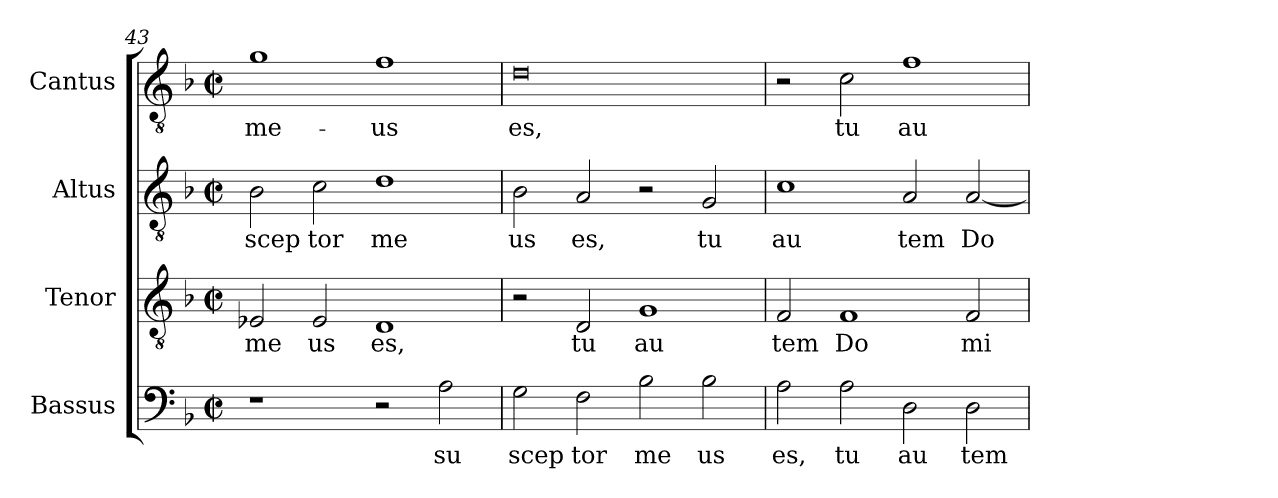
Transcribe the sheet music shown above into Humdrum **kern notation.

**kern	**text	**kern	**text	**kern	**text	**kern	**text
*part4	*part4	*part3	*part3	*part2	*part2	*part1	*part1
*staff4	*staff4	*staff3	*staff3	*staff2	*staff2	*staff1	*staff1
*I"Bassus	*	*I"Tenor	*	*I"Altus	*	*I"Cantus	*
!!LO:PB:g=z
*clefF4	*	*clefGv2	*	*clefGv2	*	*clefGv2	*
*k[b-]	*	*k[b-]	*	*k[b-]	*	*k[b-]	*
*F:	*	*F:	*	*F:	*	*F:	*
*M2/2	*	*M2/2	*	*M2/2	*	*M2/2	*
*met(c|)	*	*met(c|)	*	*met(c|)	*	*met(c|)	*
=43	=43	=43	=43	=43	=43	=43	=43
!	!	!	!LO:LY:b:cj	!	!LO:LY:b:cj	!	!LO:LY:b:cj
1r	.	2E-X/	me	2B-\	scep	1g	me-
!	!	!	!LO:LY:b:cj	!	!LO:LY:b:cj	!	!
.	.	2E-/	us	2c\	tor	.	.
!	!	!	!LO:LY:b:cj	!	!LO:LY:b:cj	!	!LO:LY:b:cj
2r	.	1D	es,	1d	me	1f	-us
!	!LO:LY:b:cj	!	!	!	!	!	!
2A\	su	.	.	.	.	.	.
=44	=44	=44	=44	=44	=44	=44	=44
!	!LO:LY:b:cj	!	!	!	!LO:LY:b:cj	!	!LO:LY:b:cj
2G\	scep	2r	.	2B-\	us	0d	es,
!	!LO:LY:b:cj	!	!LO:LY:b:cj	!	!LO:LY:b:cj	!	!
2F\	tor	2D/	tu	2A/	es,	.	.
!	!LO:LY:b:cj	!	!LO:LY:b:cj	!	!	!	!
2B-\	me	1G	au	2r	.	.	.
!	!LO:LY:b:cj	!	!	!	!LO:LY:b:cj	!	!
2B-\	us	.	.	2G/	tu	.	.
=45	=45	=45	=45	=45	=45	=45	=45
!	!LO:LY:b:cj	!	!LO:LY:b:cj	!	!LO:LY:b:cj	!	!
2A\	es,	2F/	tem	1c	au	2r	.
!	!LO:LY:b:cj	!	!LO:LY:b:cj	!	!	!	!LO:LY:b:cj
2A\	tu	1F	Do	.	.	2c\	tu
!	!LO:LY:b:cj	!	!	!	!LO:LY:b:cj	!	!LO:LY:b:cj
2D\	au	.	.	2A/	tem	1f	au-
!	!LO:LY:b:cj	!	!LO:LY:b:cj	!	!LO:LY:b:cj	!	!
2D\	tem	2F/	mi	[<2A/	Do	.	.
=	=	=	=	=	=	=	=
*-	*-	*-	*-	*-	*-	*-	*-
